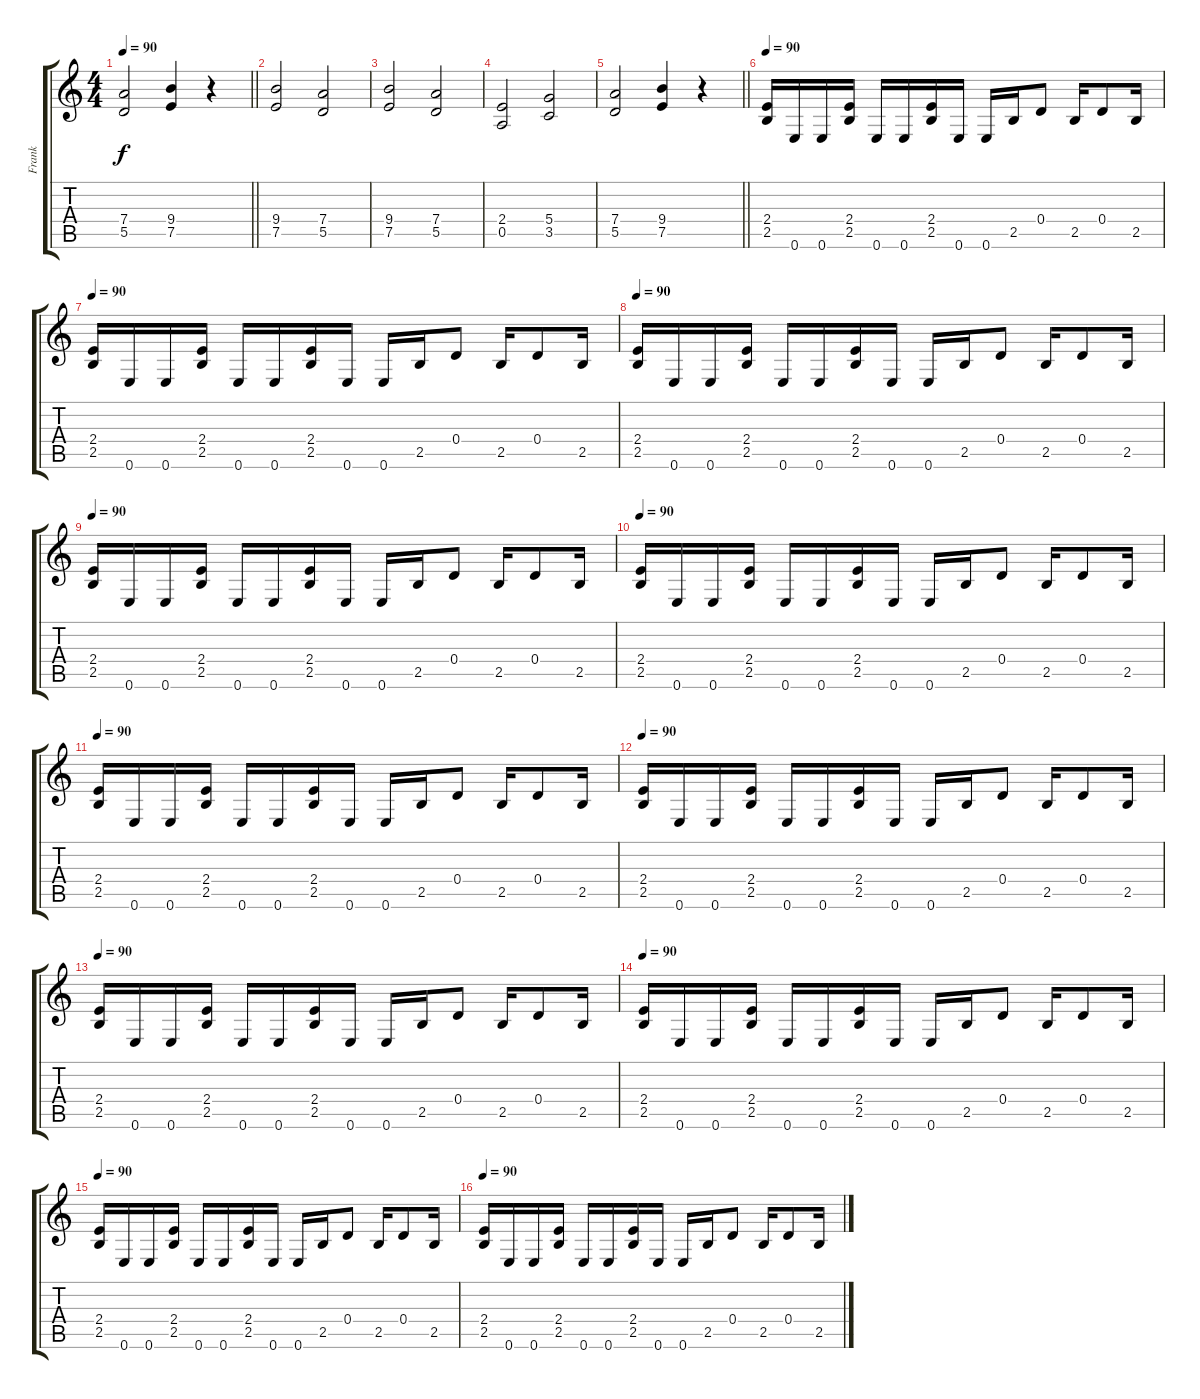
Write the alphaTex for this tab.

\track ("Frank" "Frank") {instrument overdrivenguitar}
\staff {score tabs}
\tuning (E4 B3 G3 D3 A2 E2) {hide}
\ts (4 4)
\tempo 90
\clef g2
\barLineRight lightlight
\ks c
(7.4 5.5).2{dy f} (9.4 7.5).4 r.4 |
(9.4 7.5).2 (7.4 5.5).2 |
(9.4 7.5).2 (7.4 5.5).2 |
(2.4 0.5).2 (5.4 3.5).2 |
\barLineRight lightlight
(7.4 5.5).2 (9.4 7.5).4 r.4 |
\tempo 100
\tempo 90
(2.4 2.5).16 0.6.16 0.6.16 (2.4 2.5).16 0.6.16 0.6.16 (2.4 2.5).16 0.6.16 0.6.16 2.5.16 0.4.8 2.5.16 0.4.8 2.5.16 |
\tempo 90
(2.4 2.5).16 0.6.16 0.6.16 (2.4 2.5).16 0.6.16 0.6.16 (2.4 2.5).16 0.6.16 0.6.16 2.5.16 0.4.8 2.5.16 0.4.8 2.5.16 |
\tempo 90
(2.4 2.5).16 0.6.16 0.6.16 (2.4 2.5).16 0.6.16 0.6.16 (2.4 2.5).16 0.6.16 0.6.16 2.5.16 0.4.8 2.5.16 0.4.8 2.5.16 |
\tempo 90
(2.4 2.5).16 0.6.16 0.6.16 (2.4 2.5).16 0.6.16 0.6.16 (2.4 2.5).16 0.6.16 0.6.16 2.5.16 0.4.8 2.5.16 0.4.8 2.5.16 |
\tempo 90
(2.4 2.5).16 0.6.16 0.6.16 (2.4 2.5).16 0.6.16 0.6.16 (2.4 2.5).16 0.6.16 0.6.16 2.5.16 0.4.8 2.5.16 0.4.8 2.5.16 |
\tempo 90
(2.4 2.5).16 0.6.16 0.6.16 (2.4 2.5).16 0.6.16 0.6.16 (2.4 2.5).16 0.6.16 0.6.16 2.5.16 0.4.8 2.5.16 0.4.8 2.5.16 |
\tempo 90
(2.4 2.5).16 0.6.16 0.6.16 (2.4 2.5).16 0.6.16 0.6.16 (2.4 2.5).16 0.6.16 0.6.16 2.5.16 0.4.8 2.5.16 0.4.8 2.5.16 |
\tempo 90
(2.4 2.5).16 0.6.16 0.6.16 (2.4 2.5).16 0.6.16 0.6.16 (2.4 2.5).16 0.6.16 0.6.16 2.5.16 0.4.8 2.5.16 0.4.8 2.5.16 |
\tempo 99
\tempo 90
(2.4 2.5).16 0.6.16 0.6.16 (2.4 2.5).16 0.6.16 0.6.16 (2.4 2.5).16 0.6.16 0.6.16 2.5.16 0.4.8 2.5.16 0.4.8 2.5.16 |
\tempo 90
(2.4 2.5).16 0.6.16 0.6.16 (2.4 2.5).16 0.6.16 0.6.16 (2.4 2.5).16 0.6.16 0.6.16 2.5.16 0.4.8 2.5.16 0.4.8 2.5.16 |
\tempo 90
(2.4 2.5).16 0.6.16 0.6.16 (2.4 2.5).16 0.6.16 0.6.16 (2.4 2.5).16 0.6.16 0.6.16 2.5.16 0.4.8 2.5.16 0.4.8 2.5.16
